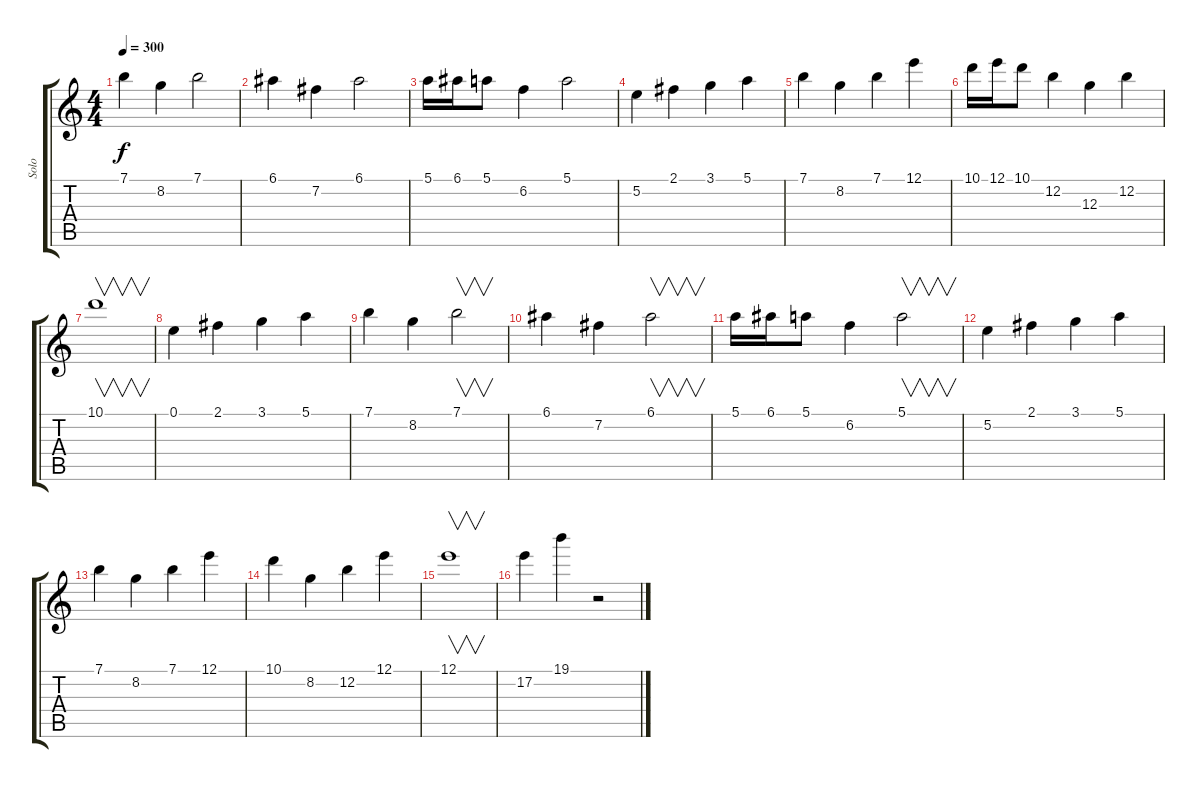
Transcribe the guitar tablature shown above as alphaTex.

\track ("Solo" "Solo") {instrument distortionguitar}
\staff {score tabs}
\tuning (E4 B3 G3 D3 A2 E2) {hide}
\ts (4 4)
\tempo 300
\clef g2
\ks c
7.1.4{dy f} 8.2.4 7.1.2 |
6.1.4 7.2.4 6.1.2 |
5.1.16 6.1.16 5.1.8 6.2.4 5.1.2 |
5.2.4 2.1.4 3.1.4 5.1.4 |
7.1.4 8.2.4 7.1.4 12.1.4 |
10.1.16 12.1.16 10.1.8 12.2.4 12.3.4 12.2.4 |
10.1.1{v} |
0.1.4 2.1.4 3.1.4 5.1.4 |
7.1.4 8.2.4 7.1.2{v} |
6.1.4 7.2.4 6.1.2{v} |
5.1.16 6.1.16 5.1.8 6.2.4 5.1.2{v} |
5.2.4 2.1.4 3.1.4 5.1.4 |
7.1.4 8.2.4 7.1.4 12.1.4 |
10.1.4 8.2.4 12.2.4 12.1.4 |
12.1.1{v} |
17.2.4 19.1.4 r.2
